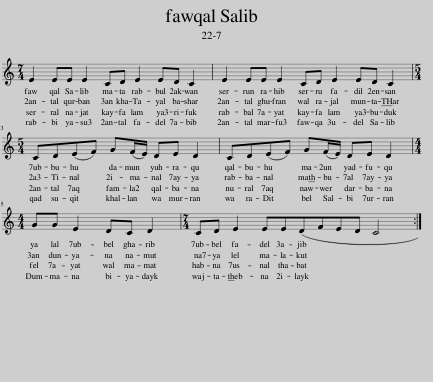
X:1
L:1/8
M:7/4
I:linebreak $
K:C
V:1 treble
V:1
 E2 EE E2 CD E2 ED C2 | E2 EE E2 CD E2 ED C2 |$[M:5/4] CD(EF) G(F/E/) DE D2 | CD(EF) G(F/E/) DE D2 |$[M:4/4] GG E2 DC D2 | %5
[M:7/4] CD E2 EE(DF)ED C4 :| %6
